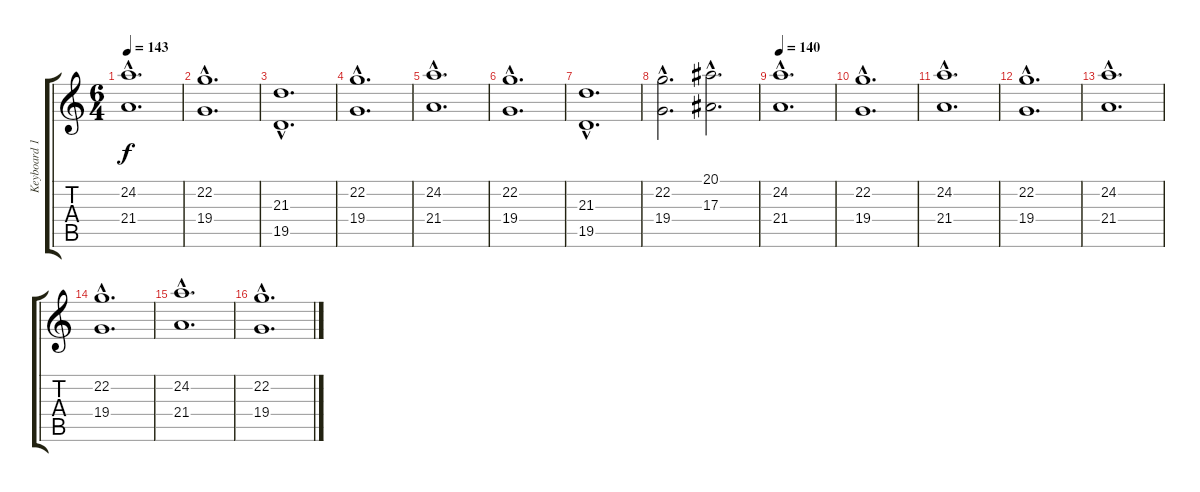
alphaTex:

\track ("Keyboard 1" "Keyboard 1") {instrument stringensemble1}
\staff {score tabs}
\tuning (D4 A3 F3 C3 G2 C2) {hide}
\ts (6 4)
\section ("" "")
\tempo 143
\clef g2
\ks c
(24.2{hac} 21.4{hac}).1{d dy f} |
(22.2{hac} 19.4{hac}).1{d} |
(21.3{hac} 19.5{hac}).1{d} |
(22.2{hac} 19.4{hac}).1{d} |
(24.2{hac} 21.4{hac}).1{d} |
(22.2{hac} 19.4{hac}).1{d} |
(21.3{hac} 19.5{hac}).1{d} |
(22.2{hac} 19.4{hac}).2{d} (20.1{hac} 17.3{hac}).2{d} |
\section ("" "")
\tempo 140
(24.2{hac} 21.4{hac}).1{d} |
(22.2{hac} 19.4{hac}).1{d} |
(24.2{hac} 21.4{hac}).1{d} |
(22.2{hac} 19.4{hac}).1{d} |
(24.2{hac} 21.4{hac}).1{d} |
(22.2{hac} 19.4{hac}).1{d} |
(24.2{hac} 21.4{hac}).1{d} |
(22.2{hac} 19.4{hac}).1{d}
